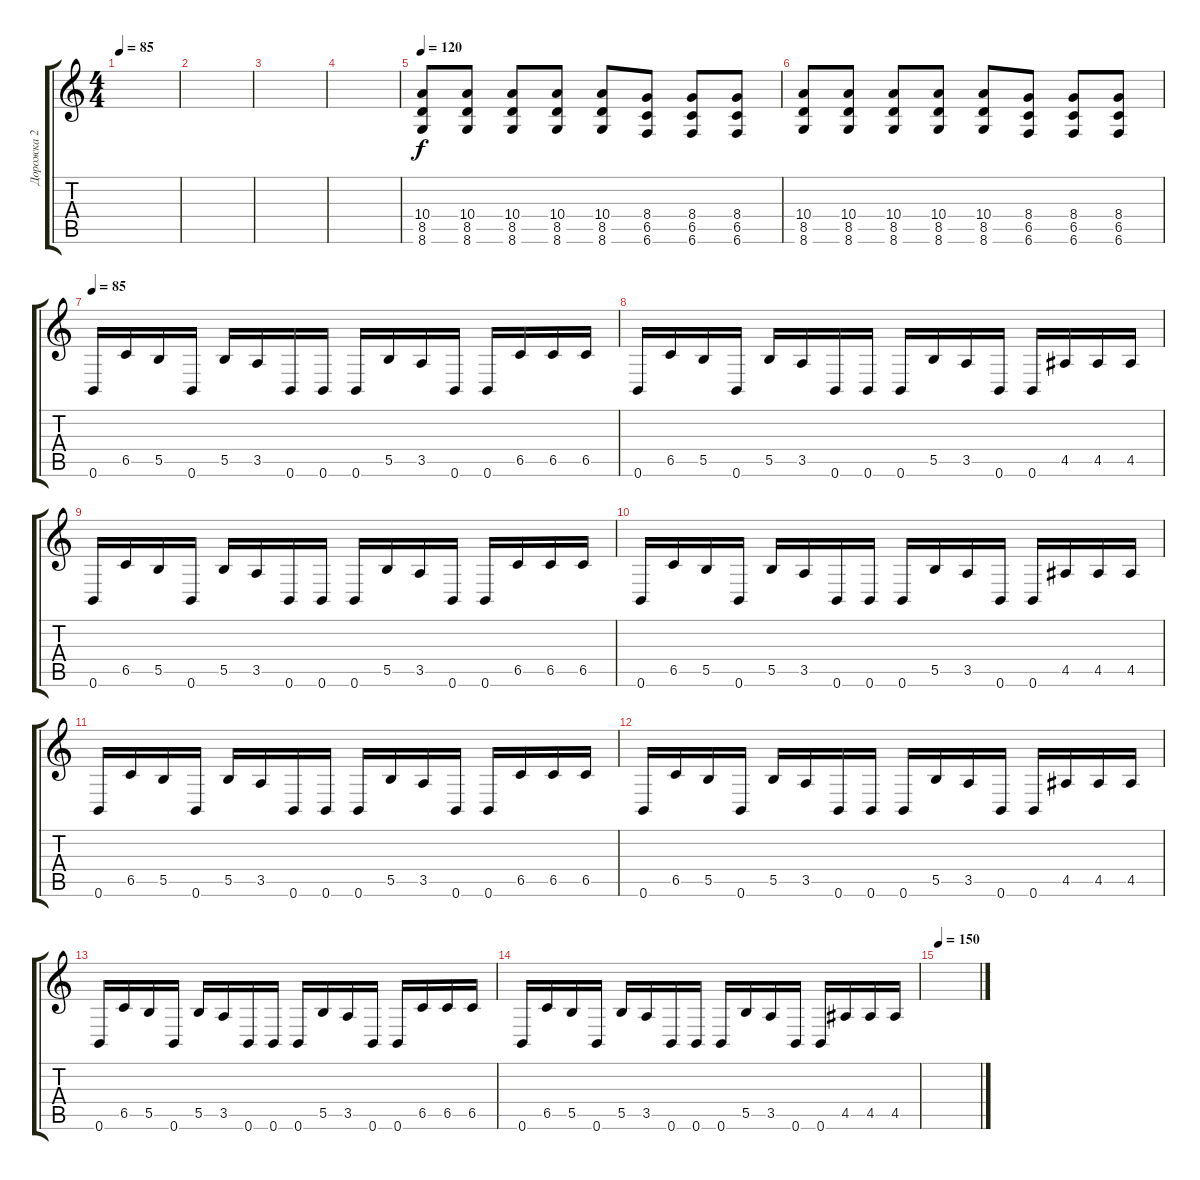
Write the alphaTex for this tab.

\track ("Дорожка 2" "Дорожка 2") {instrument distortionguitar}
\staff {score tabs}
\tuning (Db4 Ab3 E3 B2 Gb2 B1) {hide}
\ts (4 4)
\tempo 85
\clef g2
\ks c
|
|
|
|
\tempo 120
(10.4 8.5 8.6).8 (10.4 8.5 8.6).8 (10.4 8.5 8.6).8 (10.4 8.5 8.6).8 (10.4 8.5 8.6).8 (8.4 6.5 6.6).8 (8.4 6.5 6.6).8 (8.4 6.5 6.6).8 |
(10.4 8.5 8.6).8 (10.4 8.5 8.6).8 (10.4 8.5 8.6).8 (10.4 8.5 8.6).8 (10.4 8.5 8.6).8 (8.4 6.5 6.6).8 (8.4 6.5 6.6).8 (8.4 6.5 6.6).8 |
\tempo 85
0.6.16 6.5.16 5.5.16 0.6.16 5.5.16 3.5.16 0.6.16 0.6.16 0.6.16 5.5.16 3.5.16 0.6.16 0.6.16 6.5.16 6.5.16 6.5.16 |
0.6.16 6.5.16 5.5.16 0.6.16 5.5.16 3.5.16 0.6.16 0.6.16 0.6.16 5.5.16 3.5.16 0.6.16 0.6.16 4.5.16 4.5.16 4.5.16 |
0.6.16 6.5.16 5.5.16 0.6.16 5.5.16 3.5.16 0.6.16 0.6.16 0.6.16 5.5.16 3.5.16 0.6.16 0.6.16 6.5.16 6.5.16 6.5.16 |
0.6.16 6.5.16 5.5.16 0.6.16 5.5.16 3.5.16 0.6.16 0.6.16 0.6.16 5.5.16 3.5.16 0.6.16 0.6.16 4.5.16 4.5.16 4.5.16 |
0.6.16 6.5.16 5.5.16 0.6.16 5.5.16 3.5.16 0.6.16 0.6.16 0.6.16 5.5.16 3.5.16 0.6.16 0.6.16 6.5.16 6.5.16 6.5.16 |
0.6.16 6.5.16 5.5.16 0.6.16 5.5.16 3.5.16 0.6.16 0.6.16 0.6.16 5.5.16 3.5.16 0.6.16 0.6.16 4.5.16 4.5.16 4.5.16 |
0.6.16 6.5.16 5.5.16 0.6.16 5.5.16 3.5.16 0.6.16 0.6.16 0.6.16 5.5.16 3.5.16 0.6.16 0.6.16 6.5.16 6.5.16 6.5.16 |
0.6.16 6.5.16 5.5.16 0.6.16 5.5.16 3.5.16 0.6.16 0.6.16 0.6.16 5.5.16 3.5.16 0.6.16 0.6.16 4.5.16 4.5.16 4.5.16 |
\tempo 150
